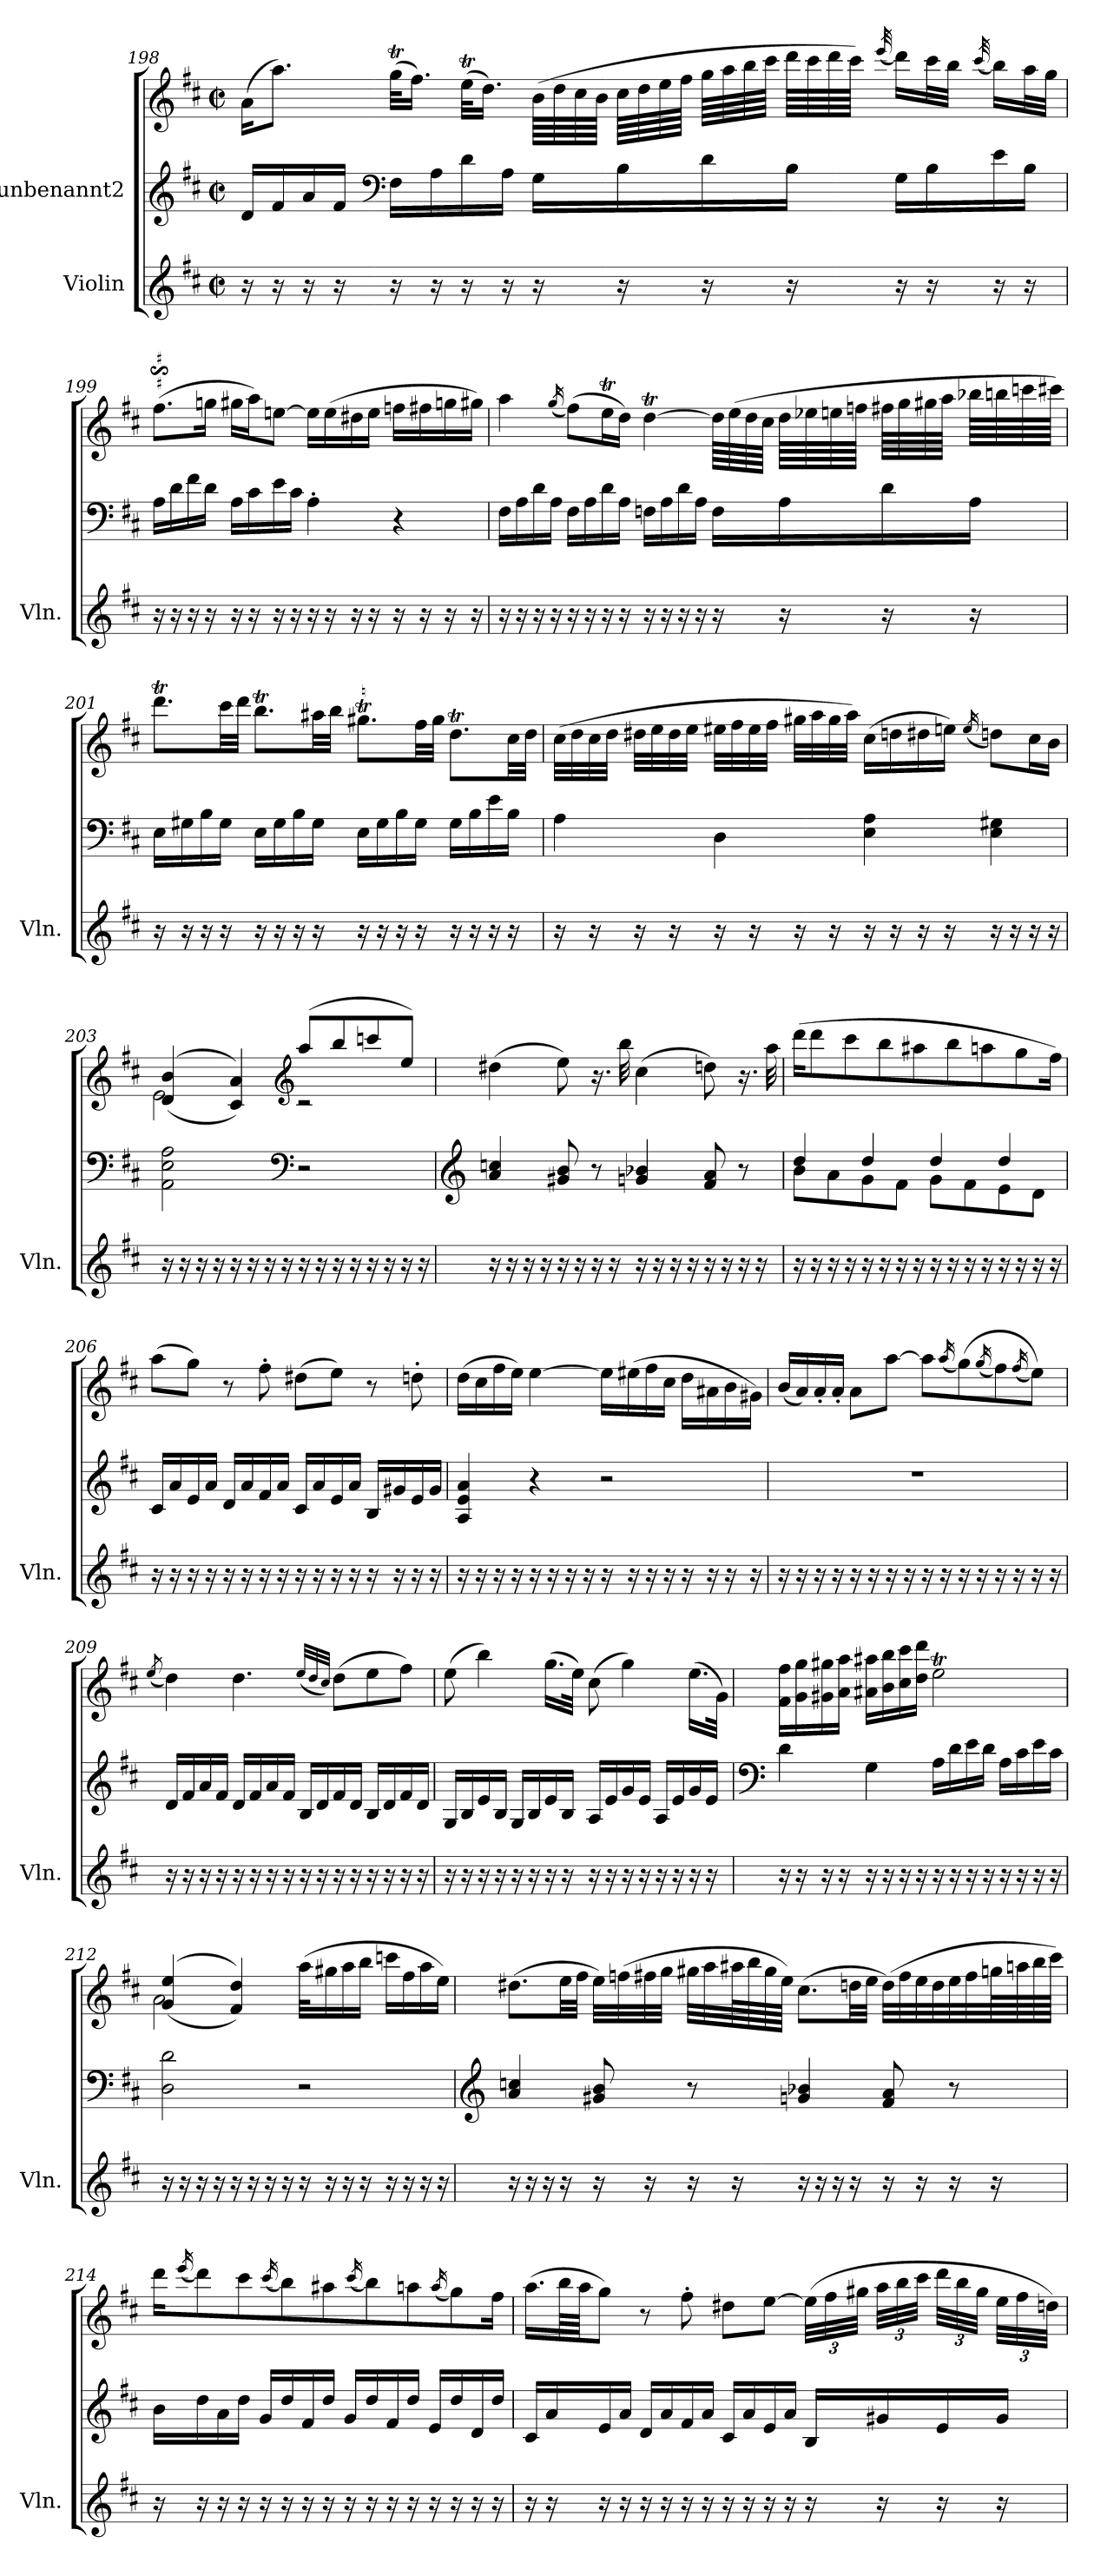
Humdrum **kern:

**kern	**kern	**kern
*part2	*part1	*part1
*staff3	*staff2	*staff1
*I"Violin	*I"unbenannt2	*
*I'Vln.	*	*
!!LO:LB:g=z
*clefG2	*clefG2	*clefG2
*k[f#c#]	*k[f#c#]	*k[f#c#]
*M2/2	*M2/2	*M2/2
*met(c|)	*met(c|)	*met(c|)
=198	=198	=198
16r	16d/LL	(>16a\KL
16r	16f#/	8.aa\J)
16r	16a/	.
16r	16f#/JJ	.
*	*clefF4	*
16r	16F#\LL	(>32ggT\KLL
.	.	16.ff#\JJ)
16r	16A\	.
16r	16d\	(>32eeT\KLL
.	.	16.dd\JJ)
16r	16A\JJ	.
16r	16G\LL	(>64b\LLLL
.	.	64dd\
.	.	64cc#\
.	.	64b\JJJJ
16r	16B\	64cc#\LLLL
.	.	64dd\
.	.	64ee\
.	.	64ff#\JJJJ
16r	16d\	64gg\LLLL
.	.	64aa\
.	.	64bb\
.	.	64ccc#\JJJJ
16r	16B\JJ	64ddd\LLLL
.	.	64ccc#\
.	.	64ddd\
.	.	64ccc#\JJJJ)
.	.	(<32qeee/
16r	16G\LL	16ddd\LL)
16r	16B\	32ccc#\L
.	.	32bb\JJJ
.	.	(<32qccc#/
16r	16e\	16bb\LL)
16r	16B\JJ	32aa\L
.	.	32gg\JJJ
!!LO:PB:g=z
=199	=199	=199
16r	16A\LL	(>8.ff#s$sS\L
16r	16d\	.
16r	16f#\	.
16r	16d\JJ	16gg\Jk
16r	16A\LL	16gg#X\LL
16r	16c#\	16aa\J)
16r	16e\	[8ee\J
16r	16c#\JJ	.
16r	4A'\	16ee\LL]
16r	.	(>16ee\
16r	.	16dd#X\
16r	.	16ee\JJ
16r	4r	16ffn\LL
16r	.	16ff#X\
16r	.	16ggn\
16r	.	16gg#X\JJ)
!!LO:LB:g=z
=200	=200	=200
16r	16F#\LL	4aa\
16r	16A\	.
16r	16d\	.
16r	16A\JJ	.
.	.	(<16qgg/
16r	16F#\LL	(>8ff#\L)
16r	16A\	.
16r	16d\	16eeT\L
16r	16A\JJ	16dd\JJ)
16r	16Fn\LL	[4ddT\
16r	16A\	.
16r	16d\	.
16r	16A\JJ	.
16r	16F\LL	64dd\LLLL]
.	.	(>64ee\
.	.	64dd\
.	.	64cc#\JJJJ
16r	16A\	64dd\LLLL
.	.	64ee-X\
.	.	64een\
.	.	64ffn\JJJJ
16r	16d\	64ff#X\LLLL
.	.	64gg\
.	.	64gg#X\
.	.	64aa\JJJJ
16r	16A\JJ	64bb-X\LLLL
.	.	64bbn\
.	.	64cccn\
.	.	64ccc#X\JJJJ)
=201	=201	=201
16r	16E\LL	8.dddT\L
16r	16G#X\	.
16r	16B\	.
16r	16G#\JJ	32ccc#\LL
.	.	32ddd\JJJ
16r	16E\LL	8.bbT\L
16r	16G#\	.
16r	16B\	.
16r	16G#\JJ	32aa#X\LL
.	.	32bb\JJJ
16r	16E\LL	8.gg#Xt\L
16r	16G#\	.
16r	16B\	.
16r	16G#\JJ	32ff#\LL
.	.	32gg#\JJJ
16r	16G#\LL	8.ddT\L
16r	16B\	.
16r	16e\	.
16r	16B\JJ	32cc#\LL
.	.	32dd\JJJ
!!LO:LB:g=z
=202	=202	=202
16r	4A\	(>32cc#\LLL
.	.	32dd\
16r	.	32cc#\
.	.	32dd\JJJ
16r	.	32dd#X\LLL
.	.	32ee\
16r	.	32dd#\
.	.	32ee\JJJ
16r	4D\	32ee#X\LLL
.	.	32ff#\
16r	.	32ee#\
.	.	32ff#\JJJ
16r	.	32gg#X\LLL
.	.	32aa\
16r	.	32gg#\
.	.	32aa\JJJ)
16r	4E\ 4A\	(>16cc#\LL
16r	.	16ddn\
16r	.	16dd#X\
16r	.	16een\JJ)
.	.	(<16qee/
16r	4E\ 4G#X\	8ddn\L)
16r	.	.
16r	.	16cc#\L
16r	.	16b\JJ
=203	=203	=203
*	*	*^
16r	2AA\ 2E\ 2A\	(<(>4d/ 4b/	2e\
16r	.	.	.
16r	.	.	.
16r	.	.	.
16r	.	4c#/ 4a/))	.
16r	.	.	.
16r	.	.	.
16r	.	.	.
*	*clefF4	*clefG2	*
16r	2r	(>8aa/L	2r
16r	.	.	.
16r	.	8bb/	.
16r	.	.	.
16r	.	8cccn/	.
16r	.	.	.
16r	.	8ee/J)	.
16r	.	.	.
*	*	*v	*v
!!LO:LB:g=z
=204	=204	=204
*	*clefG2	*
16r	4a/ 4ccn/	(>4dd#X\
16r	.	.
16r	.	.
16r	.	.
16r	8g#X/ 8b/	8ee\)
16r	.	.
16r	8r	16.r
16r	.	.
.	.	32bb\
16r	4gn/ 4b-X/	(>4cc#\
16r	.	.
16r	.	.
16r	.	.
16r	8f#/ 8a/	8ddn\)
16r	.	.
16r	8r	16.r
16r	.	.
.	.	32aa\
=205	=205	=205
*	*^	*
16r	4dd/	8b\L	(>16ddd\KL
16r	.	.	8ddd\
16r	.	8a\	.
16r	.	.	8ccc#\
16r	4dd/	8g\	.
16r	.	.	8bb\
16r	.	8f#\J	.
16r	.	.	8aa#X\
16r	4dd/	8g\L	.
16r	.	.	8bb\
16r	.	8f#\	.
16r	.	.	8aan\
16r	4dd/	8e\	.
16r	.	.	8gg\
16r	.	8d\J	.
16r	.	.	16ff#\Jk)
*	*v	*v	*
=206	=206	=206
16r	16c#/LL	(>8aa\L
16r	16a/	.
16r	16e/	8gg\J)
16r	16a/JJ	.
16r	16d/LL	8r
16r	16a/	.
16r	16f#/	8ff#'\
16r	16a/JJ	.
16r	16c#/LL	(>8dd#X\L
16r	16a/	.
16r	16e/	8ee\J)
16r	16a/JJ	.
16r	16B/LL	8r
16r	16g#X/	.
16r	16e/	8ddn'\
16r	16g#/JJ	.
!!LO:PB:g=z
=207	=207	=207
16r	4A/ 4e/ 4a/	(>16dd\LL
16r	.	16cc#\
16r	.	16ff#\
16r	.	16ee\JJ)
16r	4r	[4ee\
16r	.	.
16r	.	.
16r	.	.
16r	2r	16ee\LL]
16r	.	(>16ee#X\
16r	.	16ff#\
16r	.	16cc#\JJ
16r	.	16dd\LL
16r	.	16a#X\
16r	.	16b\
16r	.	16g#X\JJ)
=208	=208	=208
16r	1r	(<16b/LL
16r	.	16a/)
16r	.	16a'/
16r	.	16a'/JJ
16r	.	8a\L
16r	.	.
16r	.	[8aa\J
16r	.	.
16r	.	8aa\L]
16r	.	.
.	.	(<16qaa/
16r	.	(>8gg\)
16r	.	.
.	.	(<16qgg/
16r	.	8ff#\)
16r	.	.
.	.	(<16qff#/
16r	.	8ee\J))
16r	.	.
!!LO:LB:g=z
=209	=209	=209
.	.	(<8qee/
16r	16d/LL	4dd\)
16r	16f#/	.
16r	16a/	.
16r	16f#/JJ	.
16r	16d/LL	4.dd\
16r	16f#/	.
16r	16a/	.
16r	16f#/JJ	.
16r	16B/LL	.
16r	16d/	.
.	.	(<32qee/LLL
.	.	32qdd/
.	.	32qcc#/JJJ)
16r	16f#/	(>8dd\L
16r	16d/JJ	.
16r	16B/LL	8ee\
16r	16d/	.
16r	16f#/	8ff#\J)
16r	16d/JJ	.
=210	=210	=210
16r	16G/LL	(>8ee\
16r	16B/	.
16r	16e/	4bb\)
16r	16B/JJ	.
16r	16G/LL	.
16r	16B/	.
16r	16e/	(>16.gg\LL
16r	16B/JJ	.
.	.	32ee\JJk)
16r	16A/LL	(>8cc#\
16r	16e/	.
16r	16g/	4gg\)
16r	16e/JJ	.
16r	16A/LL	.
16r	16e/	.
16r	16g/	(>16.ee\LL
16r	16e/JJ	.
.	.	32g\JJk)
!!LO:LB:g=z
=211	=211	=211
*	*clefF4	*
16r	4d\	16f#\ 16ff#\LL
16r	.	16g\ 16gg\
16r	.	16g#X\ 16gg#X\
16r	.	16a\ 16aa\JJ
16r	4G\	16a#X\ 16aa#X\LL
16r	.	16b\ 16bb\
16r	.	16cc#\ 16ccc#\
16r	.	16dd\ 16ddd\JJ
16r	16A\LL	2eeT\
16r	16d\	.
16r	16e\	.
16r	16d\JJ	.
16r	16A\LL	.
16r	16c#\	.
16r	16e\	.
16r	16c#\JJ	.
=212	=212	=212
*	*	*^
16r	2D\ 2d\	(>(<4g/ 4ee/	2a\
16r	.	.	.
16r	.	.	.
16r	.	.	.
16r	.	4f#/ 4dd/))	.
16r	.	.	.
16r	.	.	.
16r	.	.	.
16r	2r	(<16aa\LL	2r
16r	.	16gg#X\	.
16r	.	16aa\	.
16r	.	16bb\JJ	.
16r	.	16cccn\LL	.
16r	.	16ff#\	.
16r	.	16aa\	.
16r	.	16ee\JJ)	.
*	*	*v	*v
!!LO:LB:g=z
=213	=213	=213
*	*clefG2	*
16r	4a/ 4ccn/	(>8.dd#X\L
16r	.	.
16r	.	.
16r	.	32ee\LL
.	.	32ff#\JJJ
16r	8g#X/ 8b/	32ee\LLL)
.	.	(>32ffn\
16r	.	32ff#X\
.	.	32gg\JJJ
16r	8r	32gg#X\LLL
.	.	32aa\
16r	.	64aa#X\L
.	.	64bb\
.	.	64gg#\
.	.	64ee\JJJJ)
16r	4gn/ 4b-X/	(>8.cc#\L
16r	.	.
16r	.	.
16r	.	32ddn\LL
.	.	32ee\JJJ
16r	8f#/ 8a/	(>32dd\LLL)
.	.	32ff#\
16r	.	32ee\
.	.	32dd\
16r	8r	32ee\
.	.	32ff#\
16r	.	64ggn\L
.	.	64aan\
.	.	64bb\
.	.	64ccc#\JJJJ)
!!LO:PB:g=z
=214	=214	=214
16r	16b\LL	16ddd\KL
.	.	(<16qeee/
16r	16dd\	8ddd\)
16r	16a\	.
16r	16dd\JJ	8ccc#\
16r	16g/LL	.
.	.	(<16qccc#/
16r	16dd/	8bb\)
16r	16f#/	.
16r	16dd/JJ	8aa#X\
16r	16g/LL	.
.	.	(<16qccc#/
16r	16dd/	8bb\)
16r	16f#/	.
16r	16dd/JJ	8aan\
16r	16e/LL	.
.	.	(<16qaa/
16r	16dd/	8gg\)
16r	16d/	.
16r	16dd/JJ	16ff#\Jk
=215	=215	=215
16r	16c#/LL	(>16.aa\LL
16r	16a/	.
.	.	64bb\LL
.	.	64aa\JJJ
16r	16e/	8gg\J)
16r	16a/JJ	.
16r	16d/LL	8r
16r	16a/	.
16r	16f#/	8ff#'\
16r	16a/JJ	.
16r	16c#/LL	8dd#X\L
16r	16a/	.
16r	16e/	[8ee\J
16r	16a/JJ	.
*	*	*Xbrackettup
16r	16B/LL	(>48ee\LLL]
.	.	48ff#\
.	.	48gg#X\JJJ
16r	16g#X/	48aa\LLL
.	.	48bb\
.	.	48ccc#\JJJ
16r	16e/	48ddd\LLL
.	.	48bb\
.	.	48gg#\JJJ
16r	16g#/JJ	48ee\LLL
.	.	48ff#\
.	.	48ddn\JJJ)
=	=	=
*-	*-	*-
